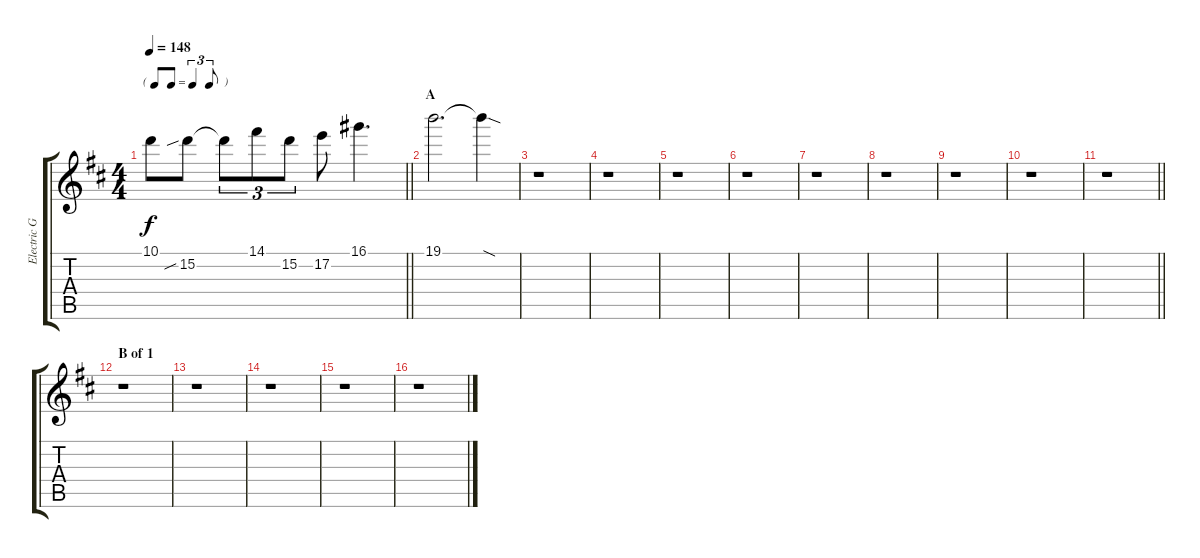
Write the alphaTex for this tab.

\track ("Electric Guitar2" "Electric G") {instrument distortionguitar}
\staff {score tabs}
\tuning (E4 B3 G3 D3 A2 E2) {hide}
\ts (4 4)
\tf triplet8th
\tempo 148
\clef g2
\barLineRight lightlight
\ks bminor
10.1{t}.8{dy f} 15.2{sib}.8 15.2{t}.8{tu (3 2)} 14.1.8{tu (3 2)} 15.2.8{tu (3 2)} 17.2.8 16.1.4{d} |
\section ("" "A")
19.1.2{d} 19.1{sod t}.4 |
r.1 |
r.1 |
r.1 |
r.1 |
r.1 |
r.1 |
r.1 |
r.1 |
\barLineRight lightlight
r.1 |
\section ("" "B of 1")
r.1 |
r.1 |
r.1 |
r.1 |
r.1
